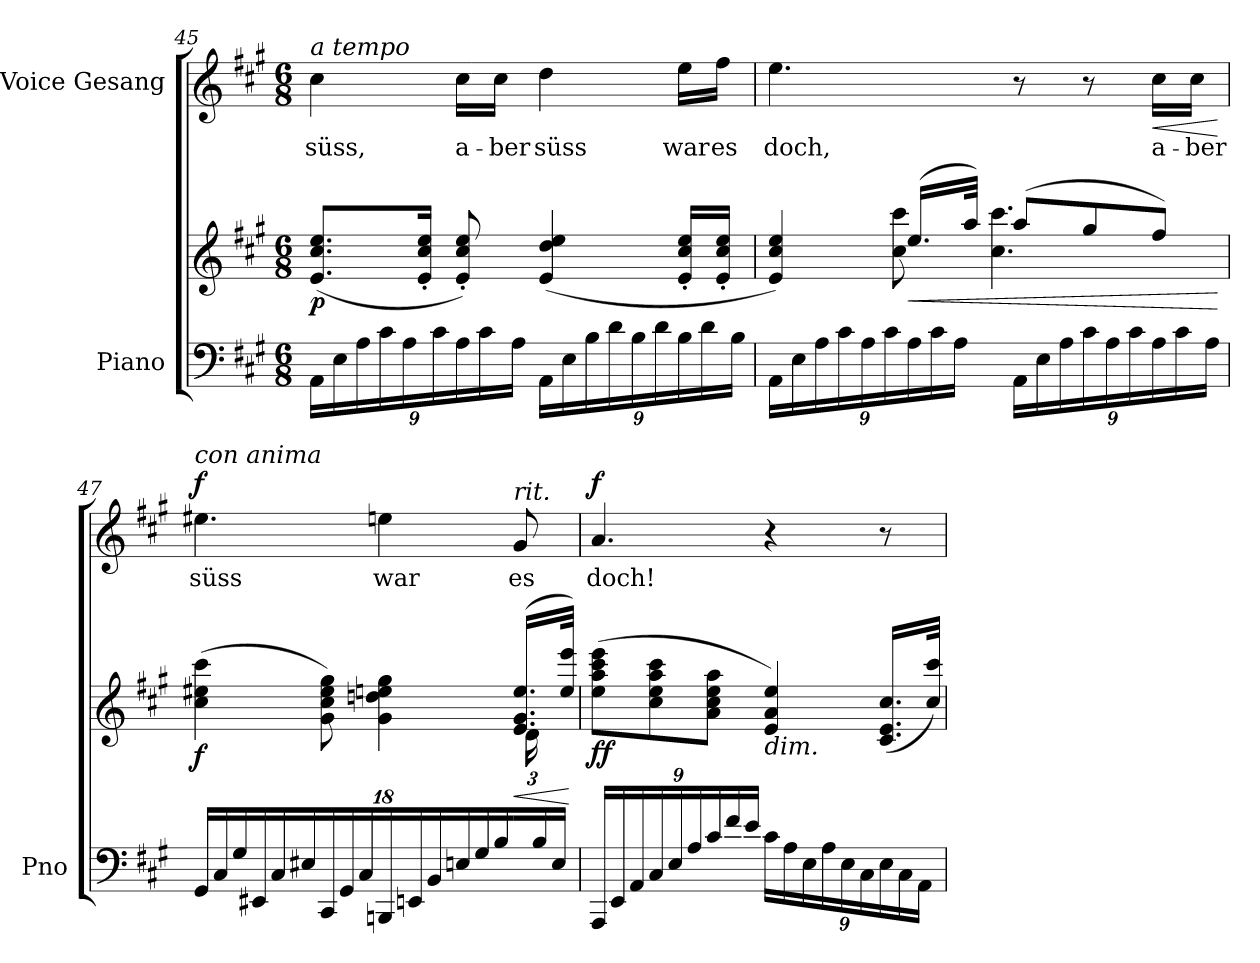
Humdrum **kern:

**kern	**kern	**dynam	**kern	**text	**dynam
*part2	*part2	*part2	*part1	*part1	*part1
*staff3	*staff2	*staff2/3	*staff1	*staff1	*staff1
*I"Piano	*	*	*I"Voice Gesang	*	*
*I'Pno	*	*	*	*	*
*clefF4	*clefG2	*	*clefG2	*	*
*k[f#c#g#]	*k[f#c#g#]	*	*k[f#c#g#]	*	*
*M6/8	*M6/8	*	*M6/8	*	*
=45	=45	=45	=45	=45	=45
!	!	!	!LO:TX:i:t=a tempo	!	!
!	!	!LO:DY:b	!	!	!
24AA\LL	(>8.e/ 8.cc#/ 8.ee/L	p	4cc#\	süss,	.
24E\	.	.	.	.	.
24A\	.	.	.	.	.
24c#\	.	.	.	.	.
24A\	.	.	.	.	.
.	16e/'> 16cc#/'> 16ee/'>Jk	.	.	.	.
24c#\	.	.	.	.	.
24A\	8e/'> 8cc#/'> 8ee/'>)	.	16cc#\LL	a-	.
24c#\	.	.	.	.	.
.	.	.	16cc#\JJ	-ber	.
24A\JJ	.	.	.	.	.
24AA\LL	(>4e/ 4dd/ 4ee/	.	4dd\	süss	.
24E\	.	.	.	.	.
24B\	.	.	.	.	.
24d\	.	.	.	.	.
24B\	.	.	.	.	.
24d\	.	.	.	.	.
24B\	16e/'> 16cc#/'> 16ee/'>LL	.	16ee\LL	war	.
24d\	.	.	.	.	.
.	16e/'> 16cc#/'> 16ee/'>JJ	.	16ff#\JJ	es	.
24B\JJ	.	.	.	.	.
=46	=46	=46	=46	=46	=46
*	*^	*	*	*	*
24AA\LL	4e/ 4cc#/ 4ee/)	4ryy	.	4.ee\	doch,	.
24E\	.	.	.	.	.	.
24A\	.	.	.	.	.	.
24c#\	.	.	.	.	.	.
24A\	.	.	.	.	.	.
24c#\	.	.	.	.	.	.
!	!	!	!LO:HP:b	!	!	!
24A\	(16.ee/LL	8cc#\ 8ccc#\	<	.	.	.
24c#\	.	.	.	.	.	.
24A\JJ	.	.	.	.	.	.
.	32aa/JJk)	.	.	.	.	.
24AA\LL	(8aa/L	4.cc#\ 4.ccc#\	.	8r	.	.
24E\	.	.	.	.	.	.
24A\	.	.	.	.	.	.
24c#\	8gg#/	.	.	8r	.	.
24A\	.	.	.	.	.	.
24c#\	.	.	.	.	.	.
!	!	!	!	!	!	!LO:HP:b
24A\	8ff#/J)	.	.	16cc#\LL	a-	<
24c#\	.	.	.	.	.	.
.	.	.	.	16cc#\JJ	-ber	.
24A\JJ	.	.	.	.	.	.
*	*v	*v	*	*	*	*
.	.	[	.	.	[
=47	=47	=47	=47	=47	=47
*Xbrackettup	*	*	*	*	*
*	*^	*	*	*	*
!	!	!	!	!LO:TX:i:t=con anima	!	!
!	!	!	!LO:DY:b	!	!	!LO:DY:a
24GG#/LL	(4cc#\ 4ee#X\ 4ccc#\	8ryy	f	4.ee#X\	süss	f
24C#/	.	.	.	.	.	.
24G#/JJ	.	.	.	.	.	.
*	*v	*v	*	*	*	*
24EE#X/LL	.	.	.	.	.
24C#/	.	.	.	.	.
24E#X/JJ	.	.	.	.	.
24CC#/LL	8g#\ 8cc#\ 8ee#\ 8gg#\)	.	.	.	.
24GG#/	.	.	.	.	.
24C#/JJ	.	.	.	.	.
24BBBn/LL	4g#\ 4ddn\ 4een\ 4gg#\	.	4een\	war	.
24EEn/	.	.	.	.	.
24BB/JJ	.	.	.	.	.
24En/LL	.	.	.	.	.
24G#/	.	.	.	.	.
24B/JJ	.	.	.	.	.
!	!	!LO:HP:b	!	!	!
*	*^	*	*	*	*
*	*	*Xbrackettup	*	*	*	*
!	!	!	!	!LO:TX:i:t=rit.	!	!
24ryy	(>16.e/ 16.g#/ 16.ee/LL	24d\LL	<	8g#/	es	.
24B/	.	12ryy	.	.	.	.
24E/JJ	.	.	.	.	.	.
.	32ee/ 32eee/JJk)	.	.	.	.	.
*	*v	*v	*	*	*	*
.	.	[	.	.	.
=48	=48	=48	=48	=48	=48
*brackettup	*	*	*	*	*
!	!	!LO:DY:b	!	!	!LO:DY:a
24AAA/LL	(8ee\ 8aa\ 8ccc#\ 8eee\L	ff	4.a/	doch!	f
24EE/	.	.	.	.	.
24AA/	.	.	.	.	.
24C#/	8cc#\ 8ee\ 8aa\ 8ccc#\	.	.	.	.
24E/	.	.	.	.	.
24A/	.	.	.	.	.
24c#/	8a\ 8cc#\ 8ee\ 8aa\J	.	.	.	.
24f#/	.	.	.	.	.
24e/JJ	.	.	.	.	.
!	!LO:TX:b:i:t=dim.	!	!	!	!
24c#\LL	4e/ 4a/ 4ee/)	.	4r	.	.
24A\	.	.	.	.	.
24E\	.	.	.	.	.
24A\	.	.	.	.	.
24E\	.	.	.	.	.
24C#\	.	.	.	.	.
24E\	(>16.c#/ 16.e/ 16.cc#/LL	.	8r	.	.
24C#\	.	.	.	.	.
24AA\JJ	.	.	.	.	.
.	32cc#/ 32ccc#/JJk)	.	.	.	.
=	=	=	=	=	=
*-	*-	*-	*-	*-	*-
